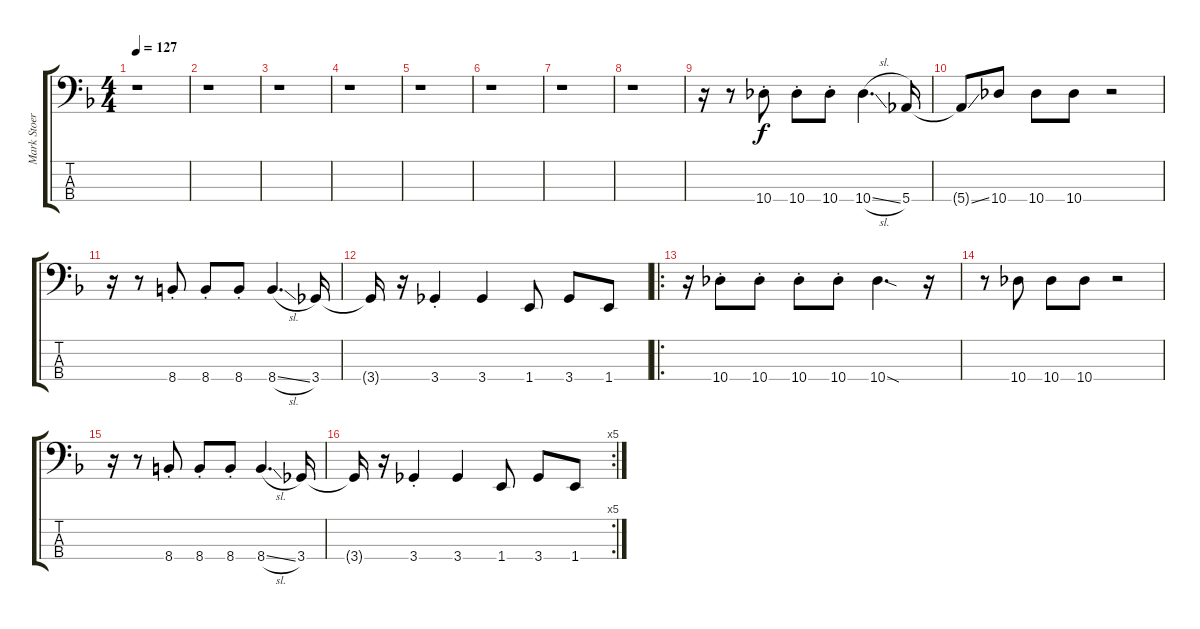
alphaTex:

\track ("Mark Stoermer" "Mark Stoer") {instrument electricbassfinger}
\staff {score tabs}
\tuning (Gb2 Db2 Ab1 Eb1) {hide}
\ts (4 4)
\tempo 127
\clef f4
\ks f
r.1{dy f instrument electricbassfinger} |
r.1 |
r.1 |
r.1 |
r.1 |
r.1 |
r.1 |
r.1 |
r.16 r.8 10.4{st}.8 10.4{st}.8 10.4{st}.8 10.4{sl}.4{d} 5.4.16 |
5.4{ss t}.8 10.4.8 10.4.8 10.4.8 r.2 |
r.16 r.8 8.4{st}.8 8.4{st}.8 8.4{st}.8 8.4{sl}.4{d} 3.4.16 |
3.4{t}.16 r.16 3.4{st}.4 3.4.4 1.4.8 3.4.8 1.4.8 |
\ro
r.16 10.4{st}.8 10.4{st}.8 10.4{st}.8 10.4{st}.8 10.4{sod}.4{d} r.16 |
r.8 10.4.8 10.4.8 10.4.8 r.2 |
r.16 r.8 8.4{st}.8 8.4{st}.8 8.4{st}.8 8.4{sl}.4{d} 3.4.16 |
\rc 5
3.4{t}.16 r.16 3.4{st}.4 3.4.4 1.4.8 3.4.8 1.4.8
